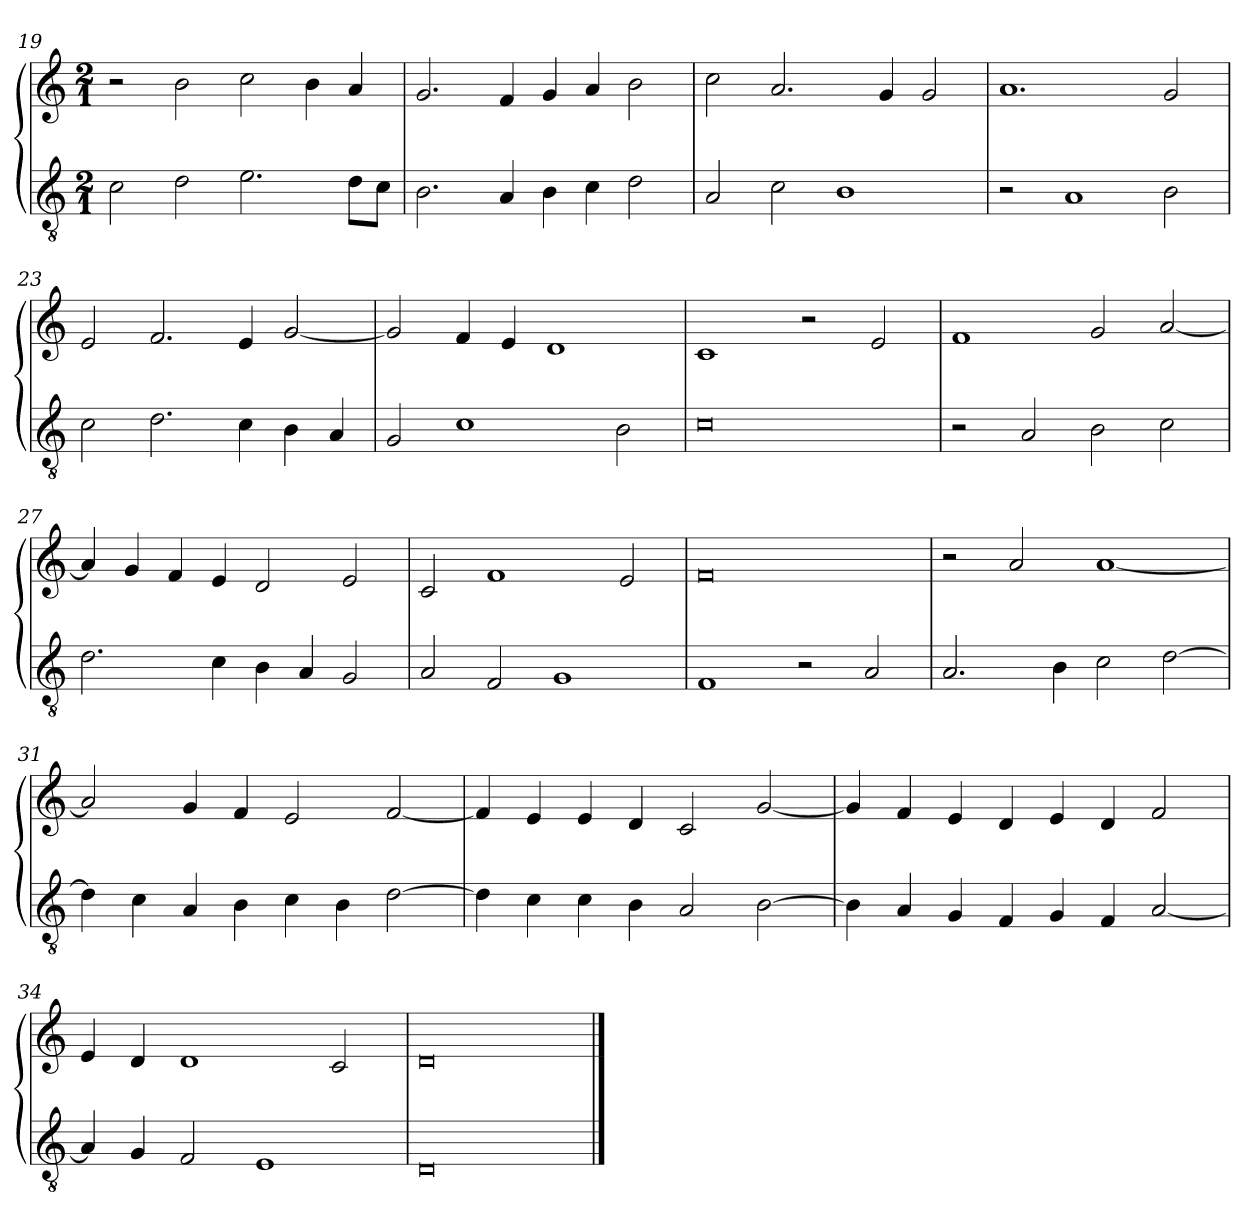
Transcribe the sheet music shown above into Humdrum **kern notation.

**kern	**kern
*part2	*part1
*staff2	*staff1
*clefGv2	*clefG2
*k[]	*k[]
*M2/1	*M2/1
=19	=19
2c	2r
2d	2b
2.e	2cc
.	4b
8dL	4a
8cJ	.
=20	=20
2.B	2.g
4A	4f
4B	4g
4c	4a
2d	2b
=21	=21
2A	2cc
2c	2.a
1B	.
.	4g
.	2g
=22	=22
2r	1.a
1A	.
2B	2g
=23	=23
2c	2e
2.d	2.f
4c	4e
4B	[2g
4A	.
=24	=24
2G	2g]
1c	4f
.	4e
.	1d
2B	.
=25	=25
0c	1c
.	2r
.	2e
=26	=26
2r	1f
2A	.
2B	2g
2c	[2a
=27	=27
2.d	4a]
.	4g
.	4f
4c	4e
4B	2d
4A	.
2G	2e
=28	=28
2A	2c
2F	1f
1G	.
.	2e
=29	=29
1F	0f
2r	.
2A	.
=30	=30
2.A	2r
.	2a
4B	.
2c	[1a
[2d	.
=31	=31
4d]	2a]
4c	.
4A	4g
4B	4f
4c	2e
4B	.
[2d	[2f
=32	=32
4d]	4f]
4c	4e
4c	4e
4B	4d
2A	2c
[2B	[2g
=33	=33
4B]	4g]
4A	4f
4G	4e
4F	4d
4G	4e
4F	4d
[2A	2f
=34	=34
4A]	4e
4G	4d
2F	1d
1E	.
.	2c
=35	=35
0D	0d
==	==
*-	*-
